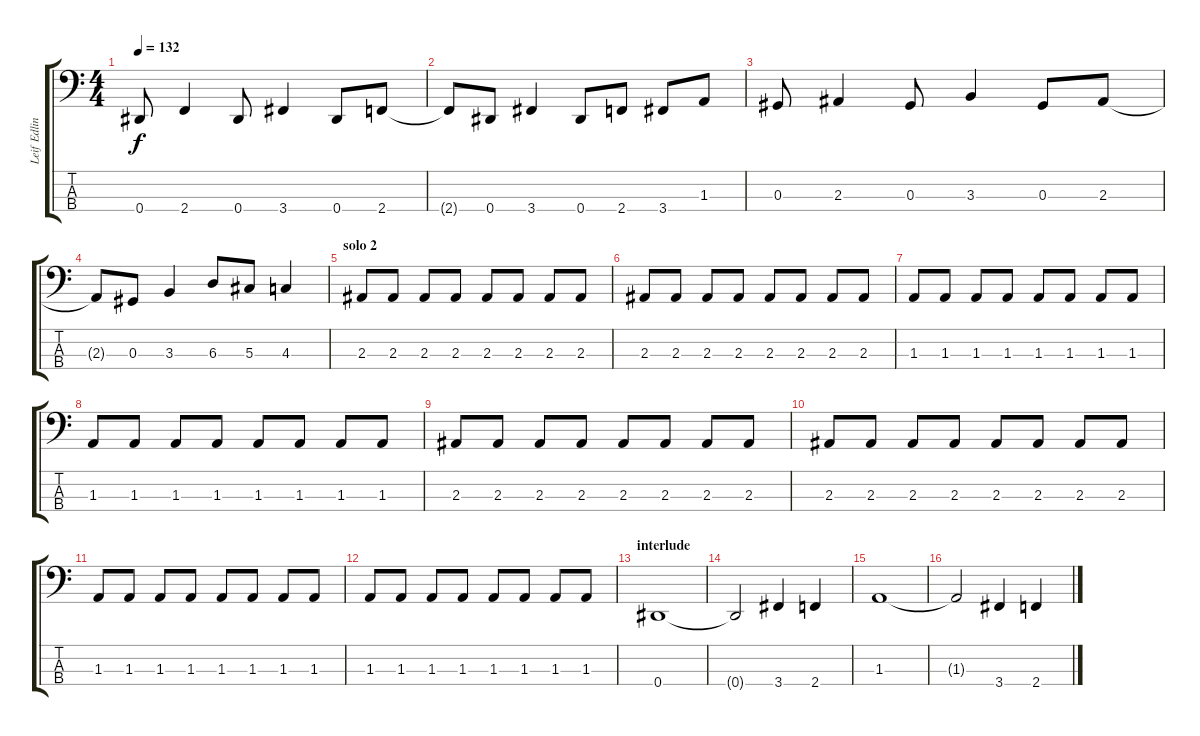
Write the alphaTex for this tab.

\track ("Leif Edling" "Leif Edlin") {instrument electricbasspick}
\staff {score tabs}
\tuning (Gb2 Db2 Ab1 Eb1) {hide}
\ts (4 4)
\tempo 132
\clef f4
\ks c
0.4.8{dy f} 2.4.4 0.4.8 3.4.4 0.4.8 2.4.8 |
2.4{t}.8 0.4.8 3.4.4 0.4.8 2.4.8 3.4.8 1.3.8 |
0.3.8 2.3.4 0.3.8 3.3.4 0.3.8 2.3.8 |
2.3{t}.8 0.3.8 3.3.4 6.3.8 5.3.8 4.3.4 |
\section ("" "solo 2")
2.3.8 2.3.8 2.3.8 2.3.8 2.3.8 2.3.8 2.3.8 2.3.8 |
2.3.8 2.3.8 2.3.8 2.3.8 2.3.8 2.3.8 2.3.8 2.3.8 |
1.3.8 1.3.8 1.3.8 1.3.8 1.3.8 1.3.8 1.3.8 1.3.8 |
1.3.8 1.3.8 1.3.8 1.3.8 1.3.8 1.3.8 1.3.8 1.3.8 |
2.3.8 2.3.8 2.3.8 2.3.8 2.3.8 2.3.8 2.3.8 2.3.8 |
2.3.8 2.3.8 2.3.8 2.3.8 2.3.8 2.3.8 2.3.8 2.3.8 |
1.3.8 1.3.8 1.3.8 1.3.8 1.3.8 1.3.8 1.3.8 1.3.8 |
1.3.8 1.3.8 1.3.8 1.3.8 1.3.8 1.3.8 1.3.8 1.3.8 |
\section ("" "interlude")
0.4.1 |
0.4{t}.2 3.4.4 2.4.4 |
1.3.1 |
1.3{t}.2 3.4.4 2.4.4
